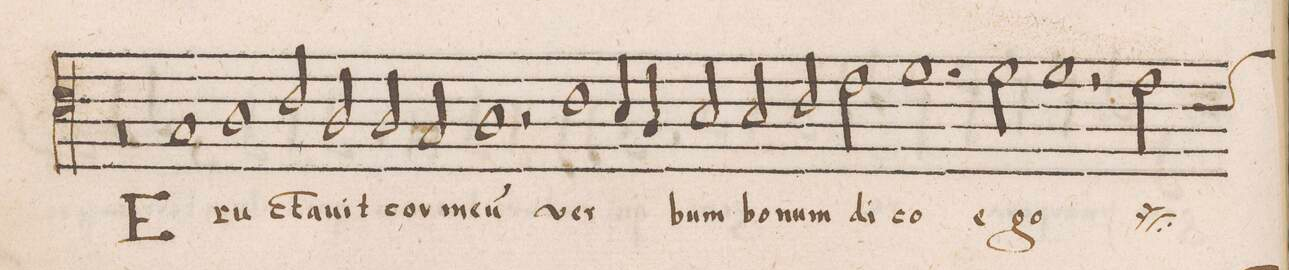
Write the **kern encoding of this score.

**kern	**text
*I"ALTVS	*
*clefC4	*
*k[]	*
*met(C|)	*
*M2/1	*
0rA	.
=39-	=39-
1G	E-
1A	-ru-
=40-	=40-
2c/	-cta-
2A/	-uit
2A/	cor
2G/	me-
=41-	=41-
1A	-u(m)
2r	.
1c\	ver-
=42-	=42-
4B/	.
4A/	.
2B/	-bum
2B/	bo-
=43-	=43-
2c/	-num
2e\	di-
1.f	-co
=44-	=44-
2f\	e-
1f	-go
=45-	=45-
2rf	.
*	*ij
*custos:c	*
2e\	di-
*-	*-
